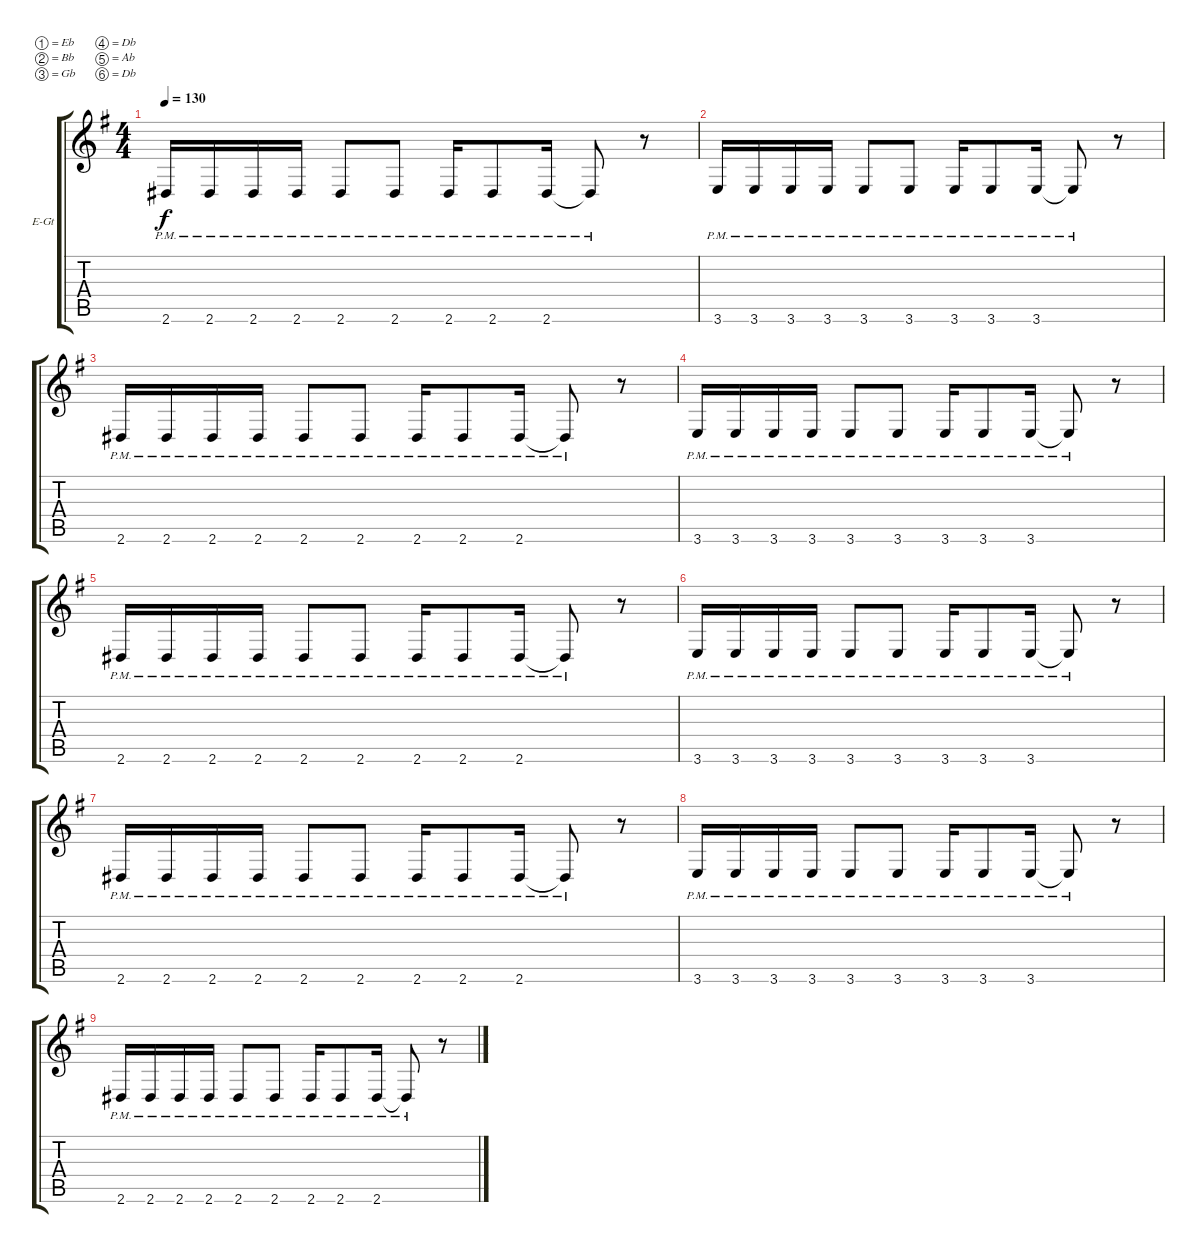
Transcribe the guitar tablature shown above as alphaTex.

\bracketExtendMode groupsimilarinstruments
\firstSystemTrackNameOrientation horizontal
\otherSystemsTrackNameOrientation horizontal
\track ("Gt 1" "E-Gt") {instrument distortionguitar}
\staff {score tabs}
\tuning (Eb4 Bb3 Gb3 Db3 Ab2 Db2)
\ts (4 4)
\tempo 130
\clef g2
\scale
1.03909
\ks g
2.6{pm}.16{dy f} 2.6{pm}.16 2.6{pm}.16 2.6{pm}.16 2.6{pm}.8 2.6{pm}.8 2.6{pm}.16 2.6{pm}.8 2.6{pm}.16 2.6{pm t}.8 r.8 |
\scale
0.960908 3.6{pm}.16 3.6{pm}.16 3.6{pm}.16 3.6{pm}.16 3.6{pm}.8 3.6{pm}.8 3.6{pm}.16 3.6{pm}.8 3.6{pm}.16 3.6{pm t}.8 r.8 |
\scale
1.03909 2.6{pm}.16 2.6{pm}.16 2.6{pm}.16 2.6{pm}.16 2.6{pm}.8 2.6{pm}.8 2.6{pm}.16 2.6{pm}.8 2.6{pm}.16 2.6{pm t}.8 r.8 |
\scale
0.960908 3.6{pm}.16 3.6{pm}.16 3.6{pm}.16 3.6{pm}.16 3.6{pm}.8 3.6{pm}.8 3.6{pm}.16 3.6{pm}.8 3.6{pm}.16 3.6{pm t}.8 r.8 |
\scale
1.03909 2.6{pm}.16 2.6{pm}.16 2.6{pm}.16 2.6{pm}.16 2.6{pm}.8 2.6{pm}.8 2.6{pm}.16 2.6{pm}.8 2.6{pm}.16 2.6{pm t}.8 r.8 |
\scale
0.960908 3.6{pm}.16 3.6{pm}.16 3.6{pm}.16 3.6{pm}.16 3.6{pm}.8 3.6{pm}.8 3.6{pm}.16 3.6{pm}.8 3.6{pm}.16 3.6{pm t}.8 r.8 |
\scale
1.03909 2.6{pm}.16 2.6{pm}.16 2.6{pm}.16 2.6{pm}.16 2.6{pm}.8 2.6{pm}.8 2.6{pm}.16 2.6{pm}.8 2.6{pm}.16 2.6{pm t}.8 r.8 |
\scale
0.960908 3.6{pm}.16 3.6{pm}.16 3.6{pm}.16 3.6{pm}.16 3.6{pm}.8 3.6{pm}.8 3.6{pm}.16 3.6{pm}.8 3.6{pm}.16 3.6{pm t}.8 r.8 |
\scale
1.03909 2.6{pm}.16 2.6{pm}.16 2.6{pm}.16 2.6{pm}.16 2.6{pm}.8 2.6{pm}.8 2.6{pm}.16 2.6{pm}.8 2.6{pm}.16 2.6{pm t}.8 r.8 |
\scale
0.960908
